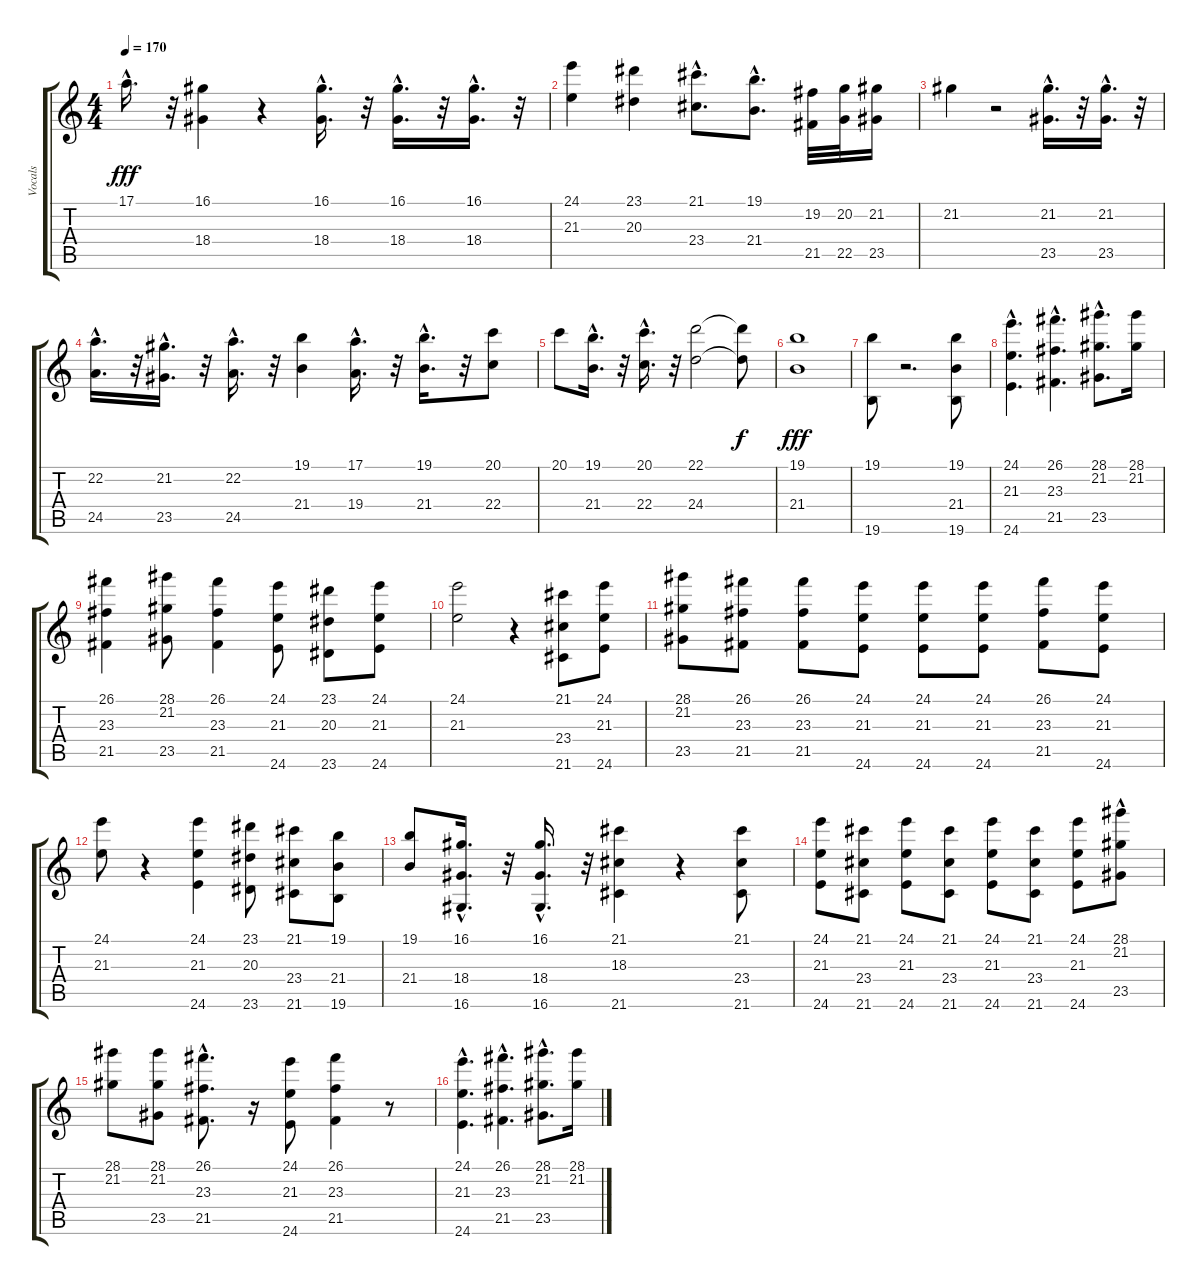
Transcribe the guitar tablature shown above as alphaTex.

\track ("Vocals" "Vocals") {instrument choiraahs}
\staff {score tabs}
\tuning (E4 B3 G3 D3 A2 E2) {hide}
\ts (4 4)
\tempo 170
\clef g2
\ks c
17.1{hac}.16{d dy fff} r.32 (16.1 18.4).4 r.4 (16.1{hac} 18.4{hac}).16{d} r.32 (16.1{hac} 18.4{hac}).16{d} r.32 (16.1{hac} 18.4{hac}).16{d} r.32 |
(24.1 21.3).4 (23.1 20.3).4 (21.1{hac} 23.4{hac}).8{d} (19.1{hac} 21.4{hac}).8{d} (19.2 21.5).32 (20.2 22.5).32 (21.2 23.5).16 |
21.2.4 r.2 (21.2{hac} 23.5{hac}).16{d} r.32 (21.2{hac} 23.5{hac}).16{d} r.32 |
(22.2{hac} 24.5{hac}).16{d} r.32 (21.2{hac} 23.5{hac}).16{d} r.32 (22.2{hac} 24.5{hac}).16{d} r.32 (19.1 21.4).4 (17.1{hac} 19.4{hac}).16{d} r.32 (19.1{hac} 21.4{hac}).16{d} r.32 (20.1 22.4).8 |
20.1.8 (19.1{hac} 21.4{hac}).16{d} r.32 (20.1{hac} 22.4{hac}).16{d} r.32 (22.1 24.4).2 (22.1{t} 24.4{t}).8{dy f} |
(19.1 21.4).1{dy fff} |
(19.1 19.6).8 r.2{d} (19.1 21.4 19.6).8 |
(24.1{hac} 21.3{hac} 24.6{hac}).4{d} (26.1{hac} 23.3{hac} 21.5{hac}).4{d} (28.1{hac} 21.2{hac} 23.5).8{d} (28.1 21.2).16 |
(26.1 23.3 21.5).4 (28.1 21.2 23.5).8 (26.1 23.3 21.5).4 (24.1 21.3 24.6).8 (23.1 20.3 23.6).8 (24.1 21.3 24.6).8 |
(24.1 21.3).2 r.4 (21.1 23.4 21.6).8 (24.1 21.3 24.6).8 |
(28.1 21.2 23.5).8 (26.1 23.3 21.5).8 (26.1 23.3 21.5).8 (24.1 21.3 24.6).8 (24.1 21.3 24.6).8 (24.1 21.3 24.6).8 (26.1 23.3 21.5).8 (24.1 21.3 24.6).8 |
(24.1 21.3).8 r.4 (24.1 21.3 24.6).4 (23.1 20.3 23.6).8 (21.1 23.4 21.6).8 (19.1 21.4 19.6).8 |
(19.1 21.4).8 (16.1{hac} 18.4{hac} 16.6{hac}).16{d} r.32 (16.1{hac} 18.4{hac} 16.6{hac}).16{d} r.32 (21.1 18.3 21.6).4 r.4 (21.1 23.4 21.6).8 |
(24.1 21.3 24.6).8 (21.1 23.4 21.6).8 (24.1 21.3 24.6).8 (21.1 23.4 21.6).8 (24.1 21.3 24.6).8 (21.1 23.4 21.6).8 (24.1 21.3 24.6).8 (28.1 21.2 23.5{hac}).8 |
(28.1 21.2).8 (28.1 21.2 23.5).8 (26.1{hac} 23.3{hac} 21.5{hac}).8{d} r.16 (24.1 21.3 24.6).8 (26.1 23.3 21.5).4 r.8 |
(24.1{hac} 21.3{hac} 24.6{hac}).4{d} (26.1{hac} 23.3{hac} 21.5{hac}).4{d} (28.1{hac} 21.2{hac} 23.5).8{d} (28.1 21.2).16
